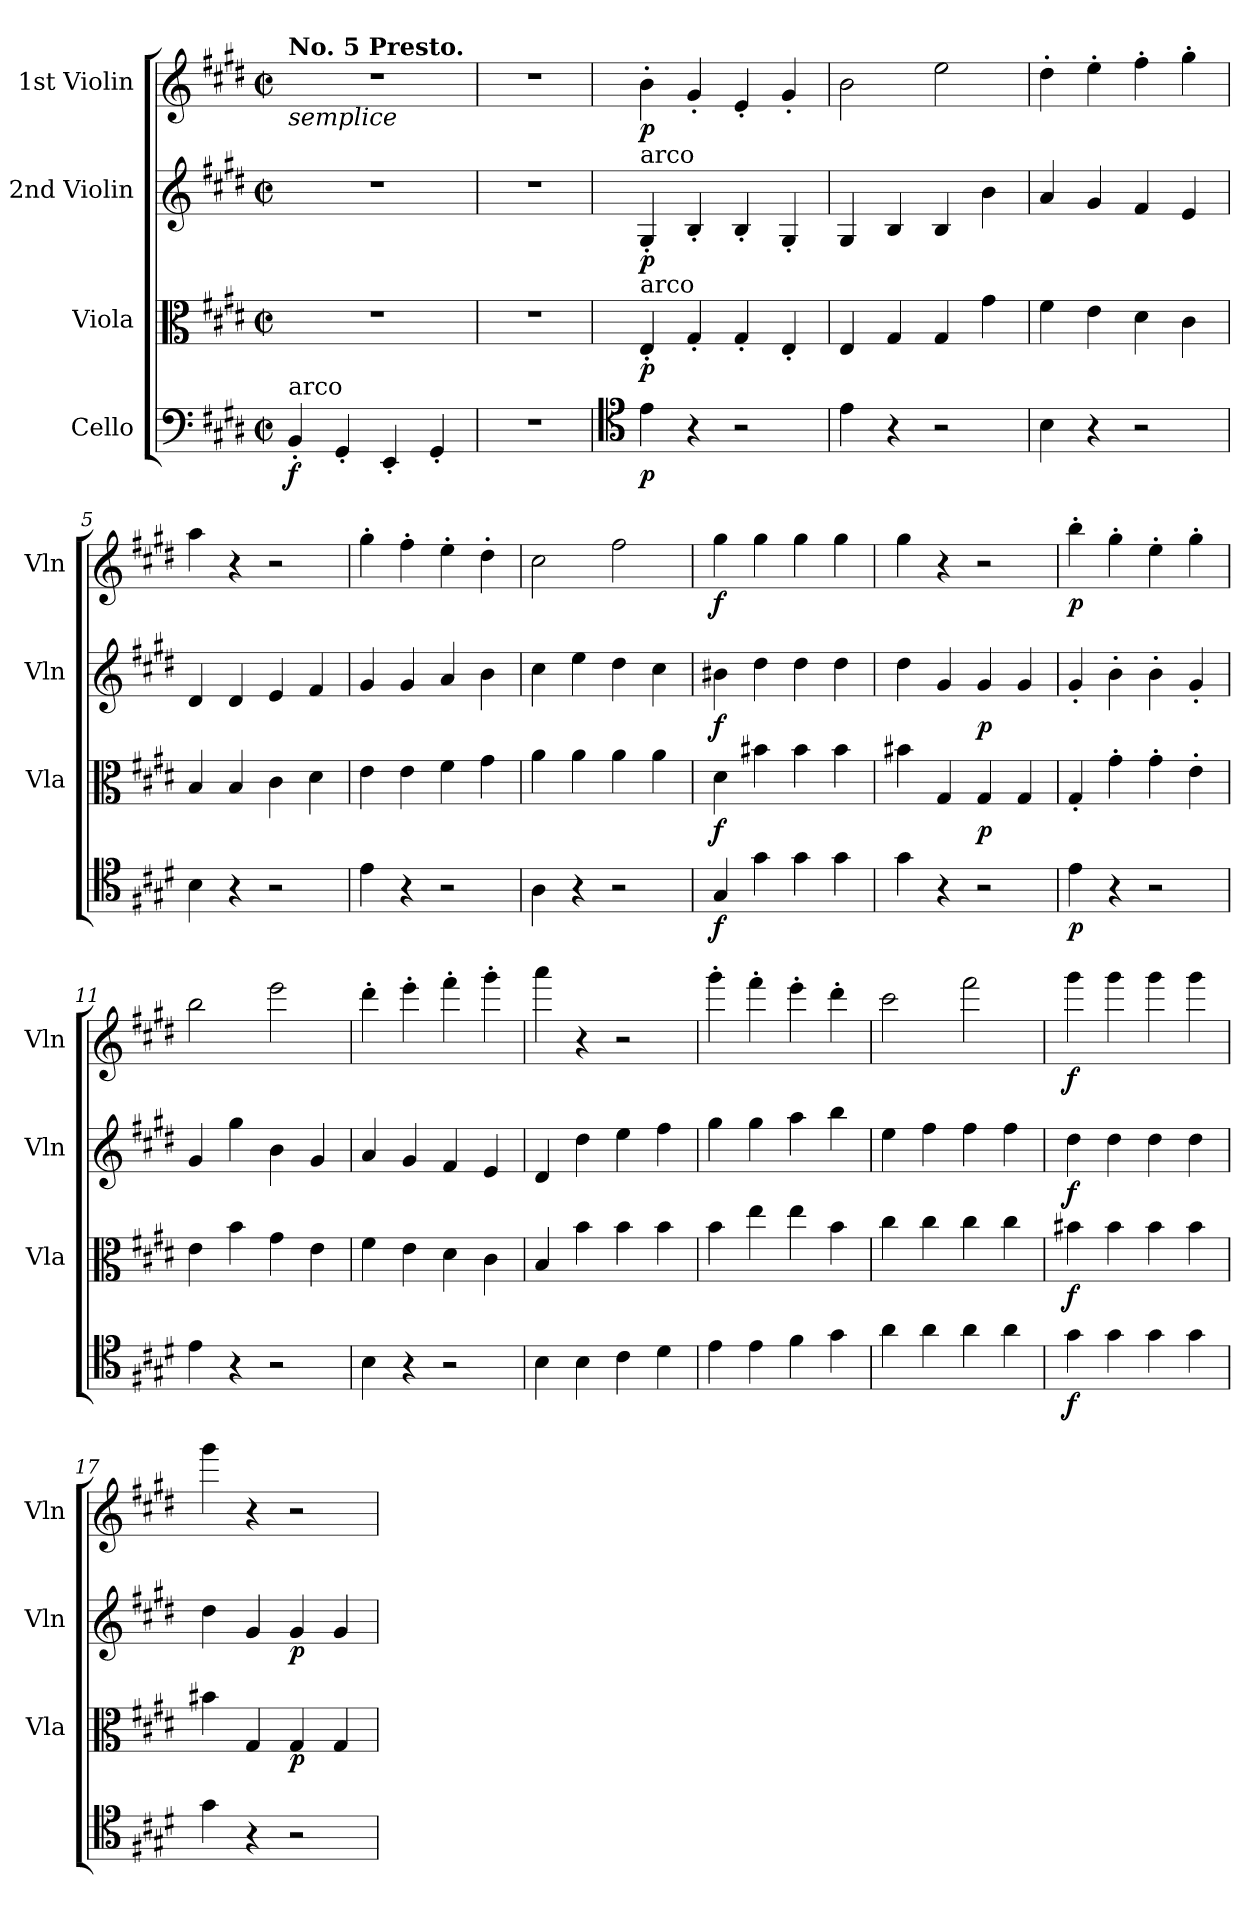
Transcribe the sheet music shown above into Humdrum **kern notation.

**kern	**dynam	**kern	**dynam	**kern	**dynam	**kern	**dynam
*part4	*part4	*part3	*part3	*part2	*part2	*part1	*part1
*staff4	*staff4	*staff3	*staff3	*staff2	*staff2	*staff1	*staff1
*I"Cello	*	*I"Viola	*	*I"2nd Violin	*	*I"1st Violin	*
*	*	*I'Vla	*	*I'Vln	*	*I'Vln	*
*clefF4	*	*clefC3	*	*clefG2	*	*clefG2	*
*k[f#c#g#d#]	*	*k[f#c#g#d#]	*	*k[f#c#g#d#]	*	*k[f#c#g#d#]	*
*E:	*	*E:	*	*E:	*	*E:	*
*M2/2	*	*M2/2	*	*M2/2	*	*M2/2	*
*met(c|)	*	*met(c|)	*	*met(c|)	*	*met(c|)	*
=	=	=	=	=	=	=	=
!	!	!	!	!	!	!LO:TX:a:B:t=No. 5 Presto.	!
!	!	!	!	!	!	!LO:TX:b:i:t=semplice	!
!LO:TX:a:t=arco	!	!	!	!	!	!	!
!	!LO:DY:b	!	!	!	!	!	!
4BB'/	f	1r	.	1r	.	1r	.
4GG#'/	.	.	.	.	.	.	.
4EE'/	.	.	.	.	.	.	.
4GG#'/	.	.	.	.	.	.	.
=1	=1	=1	=1	=1	=1	=1	=1
1r	.	1r	.	1r	.	1r	.
=2	=2	=2	=2	=2	=2	=2	=2
*clefC4	*	*	*	*	*	*	*
!	!	!	!	!LO:TX:a:t=arco	!	!	!
!	!	!LO:TX:a:t=arco	!	!	!	!	!
!	!LO:DY:b	!	!LO:DY:b	!	!LO:DY:b	!	!LO:DY:b
4e\	p	4E'/	p	4G#'/	p	4b'\	p
4r	.	4G#'/	.	4B'/	.	4g#'/	.
2r	.	4G#'/	.	4B'/	.	4e'/	.
.	.	4E'/	.	4G#'/	.	4g#'/	.
=3	=3	=3	=3	=3	=3	=3	=3
4e\	.	4E/	.	4G#/	.	2b\	.
4r	.	4G#/	.	4B/	.	.	.
2r	.	4G#/	.	4B/	.	2ee\	.
.	.	4g#\	.	4b\	.	.	.
=4	=4	=4	=4	=4	=4	=4	=4
4B\	.	4f#\	.	4a/	.	4dd#'\	.
4r	.	4e\	.	4g#/	.	4ee'\	.
2r	.	4d#\	.	4f#/	.	4ff#'\	.
.	.	4c#\	.	4e/	.	4gg#'\	.
=5	=5	=5	=5	=5	=5	=5	=5
4B\	.	4B/	.	4d#/	.	4aa\	.
4r	.	4B/	.	4d#/	.	4r	.
2r	.	4c#\	.	4e/	.	2r	.
.	.	4d#\	.	4f#/	.	.	.
=6	=6	=6	=6	=6	=6	=6	=6
4e\	.	4e\	.	4g#/	.	4gg#'\	.
4r	.	4e\	.	4g#/	.	4ff#'\	.
2r	.	4f#\	.	4a/	.	4ee'\	.
.	.	4g#\	.	4b\	.	4dd#'\	.
!!LO:LB:g=z
=7	=7	=7	=7	=7	=7	=7	=7
4A\	.	4a\	.	4cc#\	.	2cc#\	.
4r	.	4a\	.	4ee\	.	.	.
2r	.	4a\	.	4dd#\	.	2ff#\	.
.	.	4a\	.	4cc#\	.	.	.
=8	=8	=8	=8	=8	=8	=8	=8
!	!LO:DY:b	!	!LO:DY:b	!	!LO:DY:b	!	!LO:DY:b
4G#/	f	4d#\	f	4b#X\	f	4gg#\	f
4g#\	.	4b#X\	.	4dd#\	.	4gg#\	.
4g#\	.	4b#\	.	4dd#\	.	4gg#\	.
4g#\	.	4b#\	.	4dd#\	.	4gg#\	.
=9	=9	=9	=9	=9	=9	=9	=9
4g#\	.	4b#X\	.	4dd#\	.	4gg#\	.
4r	.	4G#/	.	4g#/	.	4r	.
!	!	!	!LO:DY:b	!	!LO:DY:b	!	!
2r	.	4G#/	p	4g#/	p	2r	.
.	.	4G#/	.	4g#/	.	.	.
!!LO:LB:g=z
=10	=10	=10	=10	=10	=10	=10	=10
!	!LO:DY:b	!	!	!	!	!	!LO:DY:b
4e\	p	4G#'/	.	4g#'/	.	4bb'\	p
4r	.	4g#'\	.	4b'\	.	4gg#'\	.
2r	.	4g#'\	.	4b'\	.	4ee'\	.
.	.	4e'\	.	4g#'/	.	4gg#'\	.
=11	=11	=11	=11	=11	=11	=11	=11
4e\	.	4e\	.	4g#/	.	2bb\	.
4r	.	4b\	.	4gg#\	.	.	.
2r	.	4g#\	.	4b\	.	2eee\	.
.	.	4e\	.	4g#/	.	.	.
=12	=12	=12	=12	=12	=12	=12	=12
4B\	.	4f#\	.	4a/	.	4ddd#'\	.
4r	.	4e\	.	4g#/	.	4eee'\	.
2r	.	4d#\	.	4f#/	.	4fff#'\	.
.	.	4c#\	.	4e/	.	4ggg#'\	.
=13	=13	=13	=13	=13	=13	=13	=13
4B\	.	4B/	.	4d#/	.	4aaa\	.
4B\	.	4b\	.	4dd#\	.	4r	.
4c#\	.	4b\	.	4ee\	.	2r	.
4d#\	.	4b\	.	4ff#\	.	.	.
=14	=14	=14	=14	=14	=14	=14	=14
4e\	.	4b\	.	4gg#\	.	4ggg#'\	.
4e\	.	4ee\	.	4gg#\	.	4fff#'\	.
4f#\	.	4ee\	.	4aa\	.	4eee'\	.
4g#\	.	4b\	.	4bb\	.	4ddd#'\	.
=15	=15	=15	=15	=15	=15	=15	=15
4a\	.	4cc#\	.	4ee\	.	2ccc#\	.
4a\	.	4cc#\	.	4ff#\	.	.	.
4a\	.	4cc#\	.	4ff#\	.	2fff#\	.
4a\	.	4cc#\	.	4ff#\	.	.	.
=16	=16	=16	=16	=16	=16	=16	=16
!	!LO:DY:b	!	!LO:DY:b	!	!LO:DY:b	!	!LO:DY:b
4g#\	f	4b#X\	f	4dd#\	f	4ggg#\	f
4g#\	.	4b#\	.	4dd#\	.	4ggg#\	.
4g#\	.	4b#\	.	4dd#\	.	4ggg#\	.
4g#\	.	4b#\	.	4dd#\	.	4ggg#\	.
!!LO:PB:g=z
=17	=17	=17	=17	=17	=17	=17	=17
4g#\	.	4b#X\	.	4dd#\	.	4ggg#\	.
4r	.	4G#/	.	4g#/	.	4r	.
!	!	!	!LO:DY:b	!	!LO:DY:b	!	!
2r	.	4G#/	p	4g#/	p	2r	.
.	.	4G#/	.	4g#/	.	.	.
=	=	=	=	=	=	=	=
*-	*-	*-	*-	*-	*-	*-	*-
